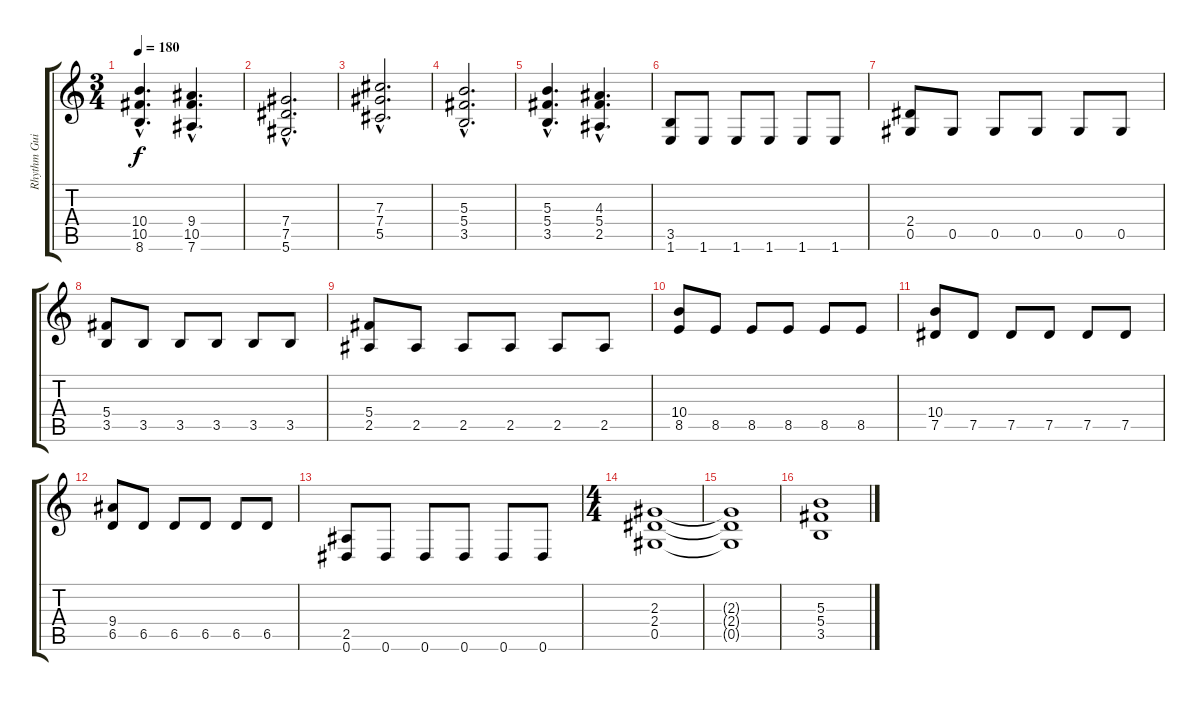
\track ("Rhythm Guitar" "Rhythm Gui") {instrument distortionguitar}
\staff {score tabs}
\tuning (Eb4 Bb3 Gb3 Db3 Ab2 Eb2) {hide}
\ts (3 4)
\tempo 180
\clef g2
\ks c
(10.4{hac} 10.5{hac} 8.6{hac}).4{d dy f} (9.4{hac} 10.5{hac} 7.6{hac}).4{d} |
(7.4{hac} 7.5{hac} 5.6{hac}).2{d} |
(7.3{hac} 7.4{hac} 5.5{hac}).2{d} |
(5.3{hac} 5.4{hac} 3.5{hac}).2{d} |
(5.3{hac} 5.4{hac} 3.5{hac}).4{d} (4.3{hac} 5.4{hac} 2.5{hac}).4{d} |
(3.5 1.6).8 1.6.8 1.6.8 1.6.8 1.6.8 1.6.8 |
(2.4 0.5).8 0.5.8 0.5.8 0.5.8 0.5.8 0.5.8 |
(5.4 3.5).8 3.5.8 3.5.8 3.5.8 3.5.8 3.5.8 |
(5.4 2.5).8 2.5.8 2.5.8 2.5.8 2.5.8 2.5.8 |
(10.4 8.5).8 8.5.8 8.5.8 8.5.8 8.5.8 8.5.8 |
(10.4 7.5).8 7.5.8 7.5.8 7.5.8 7.5.8 7.5.8 |
(9.4 6.5).8 6.5.8 6.5.8 6.5.8 6.5.8 6.5.8 |
(2.5 0.6).8 0.6.8 0.6.8 0.6.8 0.6.8 0.6.8 |
\ts (4 4)
(2.3 2.4 0.5).1 |
(2.3{t} 2.4{t} 0.5{t}).1 |
(5.3 5.4 3.5).1
